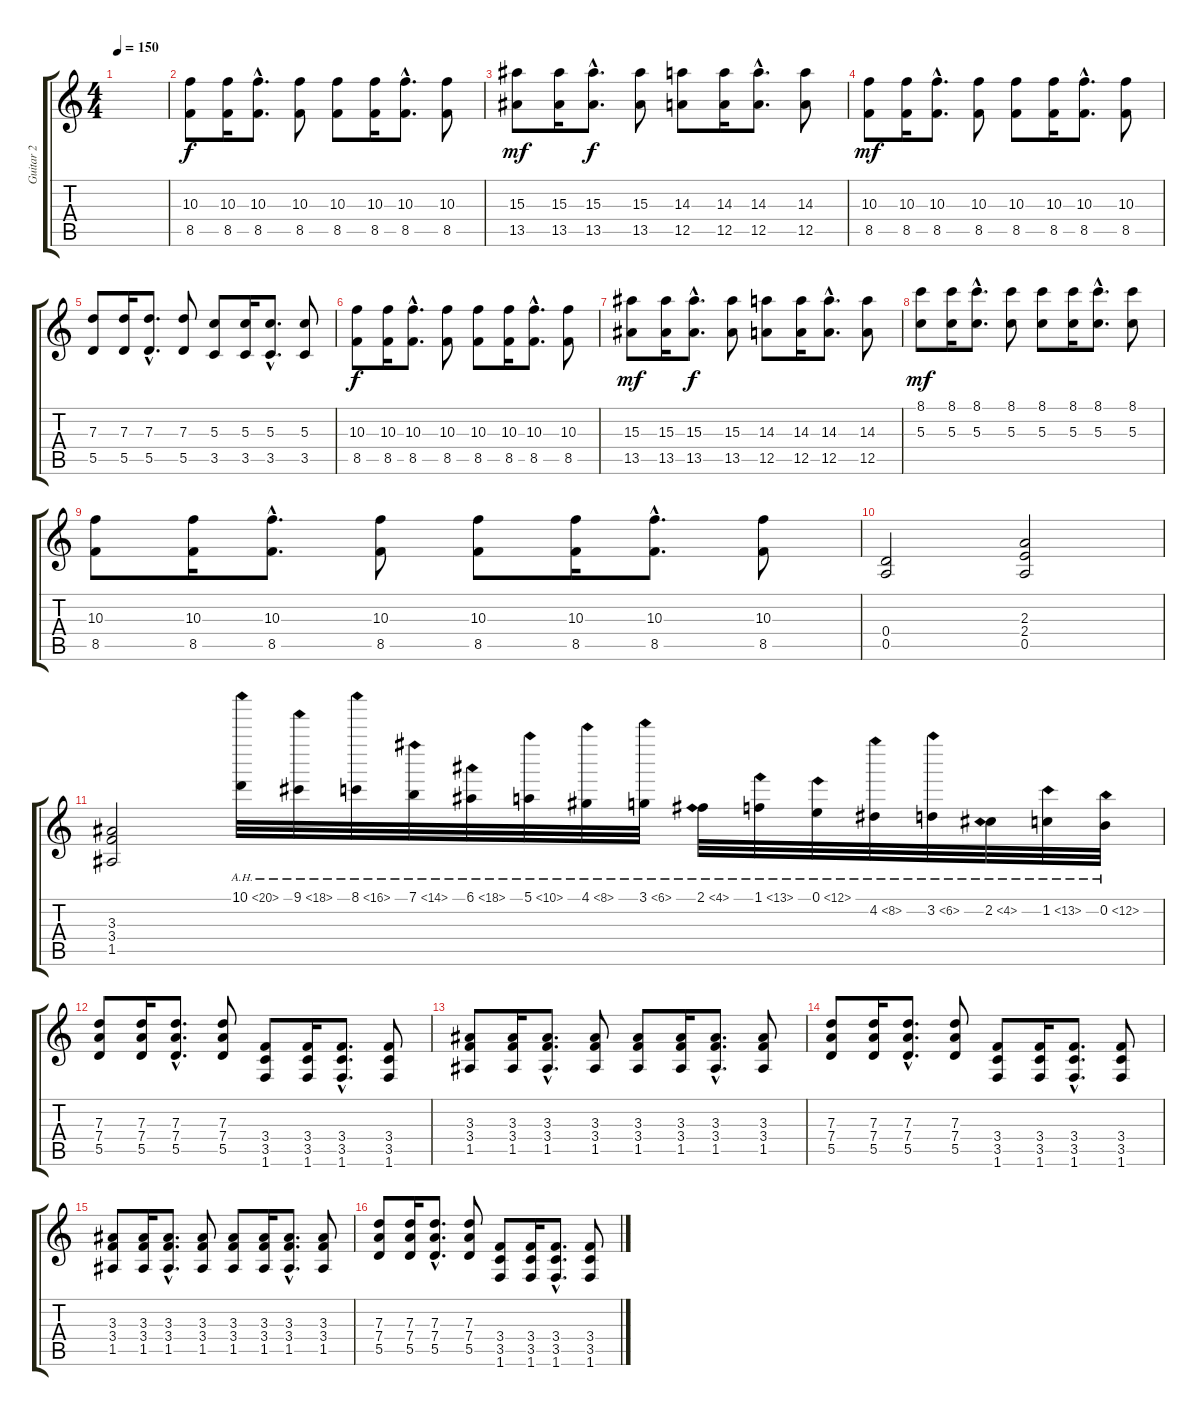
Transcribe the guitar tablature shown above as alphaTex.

\track ("Guitar 2" "Guitar 2") {instrument distortionguitar}
\staff {score tabs}
\tuning (E4 B3 G3 D3 A2 E2) {hide}
\ts (4 4)
\tempo 150
\clef g2
\ks c
|
(10.3 8.5).8 (10.3 8.5).16 (10.3{hac} 8.5{hac}).8{d} (10.3 8.5).8 (10.3 8.5).8 (10.3 8.5).16 (10.3{hac} 8.5{hac}).8{d} (10.3 8.5).8 |
(15.3 13.5).8{dy mf} (15.3 13.5).16 (15.3{hac} 13.5{hac}).8{d dy f} (15.3 13.5).8 (14.3 12.5).8 (14.3 12.5).16 (14.3{hac} 12.5{hac}).8{d} (14.3 12.5).8 |
(10.3 8.5).8{dy mf} (10.3 8.5).16 (10.3{hac} 8.5{hac}).8{d} (10.3 8.5).8 (10.3 8.5).8 (10.3 8.5).16 (10.3{hac} 8.5{hac}).8{d} (10.3 8.5).8 |
(7.3 5.5).8 (7.3 5.5).16 (7.3{hac} 5.5{hac}).8{d} (7.3 5.5).8 (5.3 3.5).8 (5.3 3.5).16 (5.3{hac} 3.5{hac}).8{d} (5.3 3.5).8 |
(10.3 8.5).8{dy f} (10.3 8.5).16 (10.3{hac} 8.5{hac}).8{d} (10.3 8.5).8 (10.3 8.5).8 (10.3 8.5).16 (10.3{hac} 8.5{hac}).8{d} (10.3 8.5).8 |
(15.3 13.5).8{dy mf} (15.3 13.5).16 (15.3{hac} 13.5{hac}).8{d dy f} (15.3 13.5).8 (14.3 12.5).8 (14.3 12.5).16 (14.3{hac} 12.5{hac}).8{d} (14.3 12.5).8 |
(8.1 5.3).8{dy mf} (8.1 5.3).16 (8.1{hac} 5.3{hac}).8{d} (8.1 5.3).8 (8.1 5.3).8 (8.1 5.3).16 (8.1{hac} 5.3{hac}).8{d} (8.1 5.3).8 |
(10.3 8.5).8 (10.3 8.5).16 (10.3{hac} 8.5{hac}).8{d} (10.3 8.5).8 (10.3 8.5).8 (10.3 8.5).16 (10.3{hac} 8.5{hac}).8{d} (10.3 8.5).8 |
(0.4 0.5).2 (2.3 2.4 0.5).2 |
(3.3 3.4 1.5).2 10.1{ah 10}.32 9.1{ah 9}.32 8.1{ah 8}.32 7.1{ah 7}.32 6.1{ah 12}.32 5.1{ah 5}.32 4.1{ah 4}.32 3.1{ah 3}.32 2.1{ah 2}.32 1.1{ah 12}.32 0.1{ah 12}.32 4.2{ah 4}.32 3.2{ah 3}.32 2.2{ah 2}.32 1.2{ah 12}.32 0.2{ah 12}.32 |
(7.3 7.4 5.5).8 (7.3 7.4 5.5).16 (7.3{hac} 7.4{hac} 5.5{hac}).8{d} (7.3 7.4 5.5).8 (3.4 3.5 1.6).8 (3.4 3.5 1.6).16 (3.4{hac} 3.5{hac} 1.6{hac}).8{d} (3.4 3.5 1.6).8 |
(3.3 3.4 1.5).8 (3.3 3.4 1.5).16 (3.3{hac} 3.4{hac} 1.5{hac}).8{d} (3.3 3.4 1.5).8 (3.3 3.4 1.5).8 (3.3 3.4 1.5).16 (3.3{hac} 3.4{hac} 1.5{hac}).8{d} (3.3 3.4 1.5).8 |
(7.3 7.4 5.5).8 (7.3 7.4 5.5).16 (7.3{hac} 7.4{hac} 5.5{hac}).8{d} (7.3 7.4 5.5).8 (3.4 3.5 1.6).8 (3.4 3.5 1.6).16 (3.4{hac} 3.5{hac} 1.6{hac}).8{d} (3.4 3.5 1.6).8 |
(3.3 3.4 1.5).8 (3.3 3.4 1.5).16 (3.3{hac} 3.4{hac} 1.5{hac}).8{d} (3.3 3.4 1.5).8 (3.3 3.4 1.5).8 (3.3 3.4 1.5).16 (3.3{hac} 3.4{hac} 1.5{hac}).8{d} (3.3 3.4 1.5).8 |
(7.3 7.4 5.5).8 (7.3 7.4 5.5).16 (7.3{hac} 7.4{hac} 5.5{hac}).8{d} (7.3 7.4 5.5).8 (3.4 3.5 1.6).8 (3.4 3.5 1.6).16 (3.4{hac} 3.5{hac} 1.6{hac}).8{d} (3.4 3.5 1.6).8
